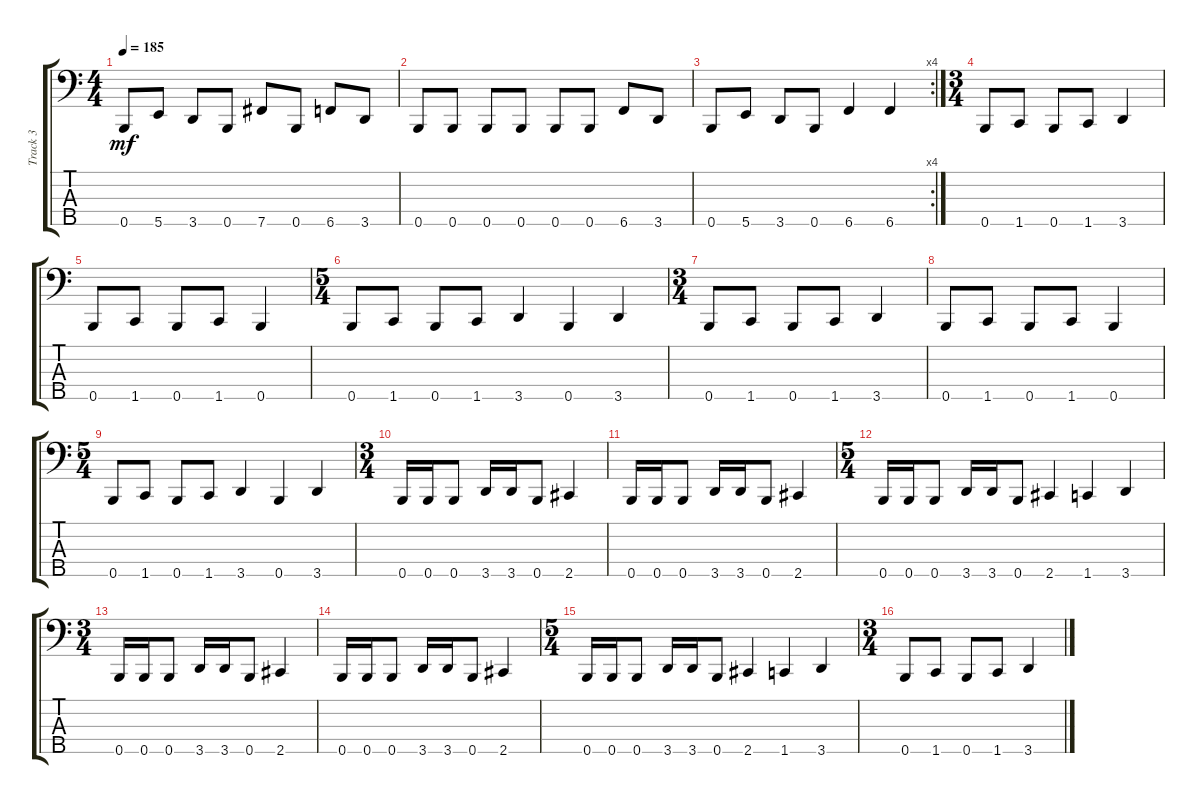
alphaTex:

\track ("Track 3" "Track 3") {instrument electricbasspick}
\staff {score tabs}
\tuning (G2 D2 A1 E1 B0) {hide}
\ts (4 4)
\tempo 185
\clef f4
\ks c
0.5.8{dy mf} 5.5.8 3.5.8 0.5.8 7.5.8 0.5.8 6.5.8 3.5.8 |
0.5.8 0.5.8 0.5.8 0.5.8 0.5.8 0.5.8 6.5.8 3.5.8 |
\rc 4
0.5.8 5.5.8 3.5.8 0.5.8 6.5.4 6.5.4 |
\ts (3 4)
0.5.8 1.5.8 0.5.8 1.5.8 3.5.4 |
0.5.8 1.5.8 0.5.8 1.5.8 0.5.4 |
\ts (5 4)
0.5.8 1.5.8 0.5.8 1.5.8 3.5.4 0.5.4 3.5.4 |
\ts (3 4)
0.5.8 1.5.8 0.5.8 1.5.8 3.5.4 |
0.5.8 1.5.8 0.5.8 1.5.8 0.5.4 |
\ts (5 4)
0.5.8 1.5.8 0.5.8 1.5.8 3.5.4 0.5.4 3.5.4 |
\ts (3 4)
0.5.16 0.5.16 0.5.8 3.5.16 3.5.16 0.5.8 2.5.4 |
0.5.16 0.5.16 0.5.8 3.5.16 3.5.16 0.5.8 2.5.4 |
\ts (5 4)
0.5.16 0.5.16 0.5.8 3.5.16 3.5.16 0.5.8 2.5.4 1.5.4 3.5.4 |
\ts (3 4)
0.5.16 0.5.16 0.5.8 3.5.16 3.5.16 0.5.8 2.5.4 |
0.5.16 0.5.16 0.5.8 3.5.16 3.5.16 0.5.8 2.5.4 |
\ts (5 4)
0.5.16 0.5.16 0.5.8 3.5.16 3.5.16 0.5.8 2.5.4 1.5.4 3.5.4 |
\ts (3 4)
0.5.8 1.5.8 0.5.8 1.5.8 3.5.4
